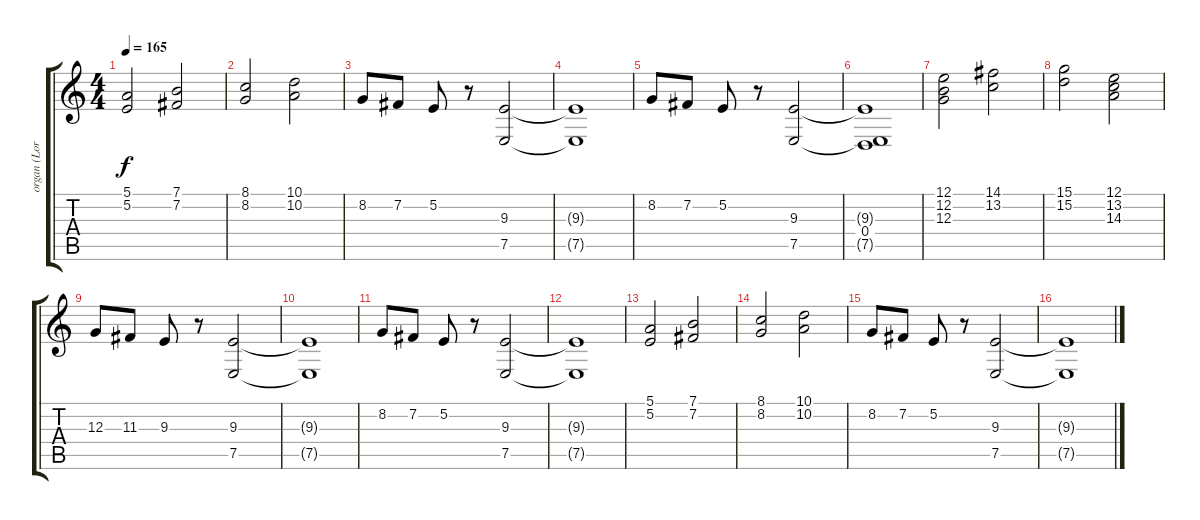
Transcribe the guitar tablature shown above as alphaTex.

\track ("organ (Lord)" "organ (Lor") {instrument rockorgan}
\staff {score tabs}
\tuning (E4 B3 G3 D3 A2 E2) {hide}
\ts (4 4)
\tempo 165
\clef g2
\ks c
(5.1 5.2).2{dy f} (7.1 7.2).2 |
(8.1 8.2).2 (10.1 10.2).2 |
8.2.8 7.2.8 5.2.8 r.8 (9.3 7.5).2 |
(9.3{t} 7.5{t}).1 |
8.2.8 7.2.8 5.2.8 r.8 (9.3 7.5).2 |
(9.3{t} 0.4 7.5{t}).1 |
(12.1 12.2 12.3).2 (14.1 13.2).2 |
(15.1 15.2).2 (12.1 13.2 14.3).2 |
12.3.8 11.3.8 9.3.8 r.8 (9.3 7.5).2 |
(9.3{t} 7.5{t}).1 |
8.2.8 7.2.8 5.2.8 r.8 (9.3 7.5).2 |
(9.3{t} 7.5{t}).1 |
(5.1 5.2).2 (7.1 7.2).2 |
(8.1 8.2).2 (10.1 10.2).2 |
8.2.8 7.2.8 5.2.8 r.8 (9.3 7.5).2 |
(9.3{t} 7.5{t}).1
